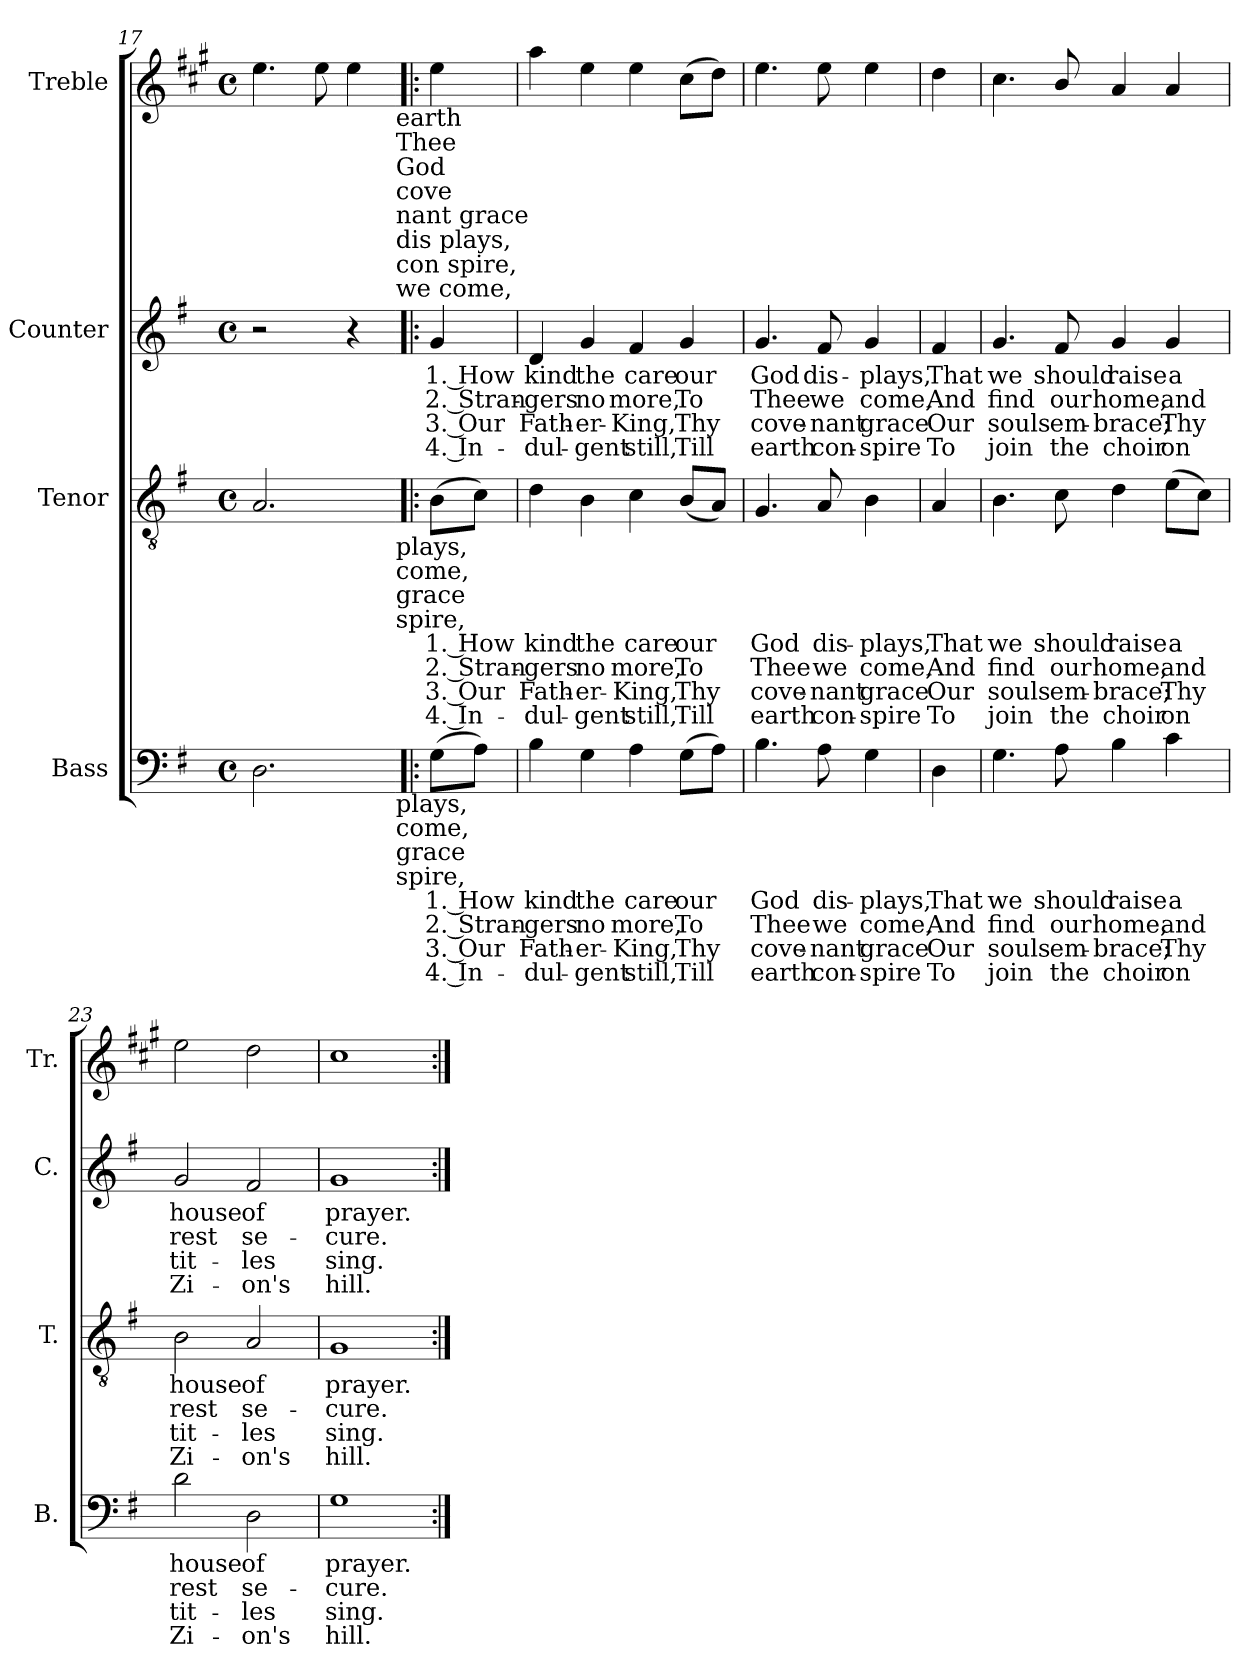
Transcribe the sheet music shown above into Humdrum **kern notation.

**kern	**text	**text	**text	**text	**kern	**text	**text	**text	**text	**kern	**text	**text	**text	**text	**kern
*part4	*part4	*part4	*part4	*part4	*part3	*part3	*part3	*part3	*part3	*part2	*part2	*part2	*part2	*part2	*part1
*staff4	*staff4	*staff4	*staff4	*staff4	*staff3	*staff3	*staff3	*staff3	*staff3	*staff2	*staff2	*staff2	*staff2	*staff2	*staff1
*I"Bass	*	*	*	*	*I"Tenor	*	*	*	*	*I"Counter	*	*	*	*	*I"Treble
*I'B.	*	*	*	*	*I'T.	*	*	*	*	*I'C.	*	*	*	*	*I'Tr.
*clefF4	*	*	*	*	*clefGv2	*	*	*	*	*clefG2	*	*	*	*	*clefG2
*	*	*	*	*	*	*	*	*	*	*	*	*	*	*	*ITrd1c2
*k[f#]	*	*	*	*	*k[f#]	*	*	*	*	*k[f#]	*	*	*	*	*k[f#]
*G:	*	*	*	*	*G:	*	*	*	*	*G:	*	*	*	*	*G:
*M4/4	*	*	*	*	*M4/4	*	*	*	*	*M4/4	*	*	*	*	*M4/4
*met(c)	*	*	*	*	*met(c)	*	*	*	*	*met(c)	*	*	*	*	*met(c)
=17	=17	=17	=17	=17	=17	=17	=17	=17	=17	=17	=17	=17	=17	=17	=17
2.D\	.	.	.	.	2.A/	.	.	.	.	2r	.	.	.	.	4.dd\
.	.	.	.	.	.	.	.	.	.	.	.	.	.	.	8dd\
.	.	.	.	.	.	.	.	.	.	4r	.	.	.	.	4dd\
!	!	!	!	!	!	!	!	!	!	!	!	!	!	!	!LO:TX:b:t=earth
!	!	!	!	!	!	!	!	!	!	!	!	!	!	!	!LO:TX:b:t=Thee
!	!	!	!	!	!	!	!	!	!	!	!	!	!	!	!LO:TX:b:t=God
!	!	!	!	!	!	!	!	!	!	!	!	!	!	!	!LO:TX:b:t=cove
!	!	!	!	!	!	!	!	!	!	!	!	!	!	!	!LO:TX:b:t=nant grace
!	!	!	!	!	!	!	!	!	!	!	!	!	!	!	!LO:TX:b:t=dis plays,
!	!	!	!	!	!	!	!	!	!	!	!	!	!	!	!LO:TX:b:t=con spire,
!	!	!	!	!	!	!	!	!	!	!	!	!	!	!	!LO:TX:b:t=we come,
!	!	!	!	!	!LO:TX:b:t=plays,	!	!	!	!	!	!	!	!	!	!
!	!	!	!	!	!LO:TX:b:t=come,	!	!	!	!	!	!	!	!	!	!
!	!	!	!	!	!LO:TX:b:t=grace	!	!	!	!	!	!	!	!	!	!
!	!	!	!	!	!LO:TX:b:t=spire,	!	!	!	!	!	!	!	!	!	!
!LO:TX:b:t=plays,	!	!	!	!	!	!	!	!	!	!	!	!	!	!	!
!LO:TX:b:t=come,	!	!	!	!	!	!	!	!	!	!	!	!	!	!	!
!LO:TX:b:t=grace	!	!	!	!	!	!	!	!	!	!	!	!	!	!	!
!LO:TX:b:t=spire,	!	!	!	!	!	!	!	!	!	!	!	!	!	!	!
=18!|:	=18!|:	=18!|:	=18!|:	=18!|:	=18!|:	=18!|:	=18!|:	=18!|:	=18!|:	=18!|:	=18!|:	=18!|:	=18!|:	=18!|:	=18!|:
!	!LO:LY:a:rj	!LO:LY:a:rj	!LO:LY:a:rj	!LO:LY:a:rj	!	!LO:LY:a:rj	!LO:LY:a:rj	!LO:LY:a:rj	!LO:LY:a:rj	!	!LO:LY:b:rj	!LO:LY:b:rj	!LO:LY:b:rj	!LO:LY:b:rj	!
(>8G\L	1. How	2. Stran-	-3. Our	4. In-	(>8B\L	1. How	2. Stran-	-3. Our	4. In-	4g/	1. How	2. Stran-	-3. Our	4. In-	4dd\
8A\J)	.	.	.	.	8c\J)	.	.	.	.	.	.	.	.	.	.
=19	=19	=19	=19	=19	=19	=19	=19	=19	=19	=19	=19	=19	=19	=19	=19
!	!LO:LY:a:cj	!LO:LY:a:cj	!LO:LY:a:cj	!LO:LY:a:cj	!	!LO:LY:a:cj	!LO:LY:a:cj	!LO:LY:a:cj	!LO:LY:a:cj	!	!LO:LY:b:cj	!LO:LY:b:cj	!LO:LY:b:cj	!LO:LY:b:cj	!
4B\	-kind	gers	Fath-	-dul-	4d\	-kind	gers	Fath-	-dul-	4d/	-kind	gers	Fath-	-dul-	4gg\
!	!LO:LY:a:cj	!LO:LY:a:cj	!LO:LY:a:cj	!LO:LY:a:cj	!	!LO:LY:a:cj	!LO:LY:a:cj	!LO:LY:a:cj	!LO:LY:a:cj	!	!LO:LY:b:cj	!LO:LY:b:cj	!LO:LY:b:cj	!LO:LY:b:cj	!
4G\	-the	no	er-	-gent	4B\	-the	no	er-	-gent	4g/	-the	no	er-	-gent	4dd\
!	!LO:LY:a:cj	!LO:LY:a:cj	!LO:LY:a:cj	!LO:LY:a:cj	!	!LO:LY:a:cj	!LO:LY:a:cj	!LO:LY:a:cj	!LO:LY:a:cj	!	!LO:LY:b:cj	!LO:LY:b:cj	!LO:LY:b:cj	!LO:LY:b:cj	!
4A\	care	more,	King,	still,	4c\	care	more,	King,	still,	4f#/	care	more,	King,	still,	4dd\
!	!LO:LY:a:cj	!LO:LY:a:cj	!LO:LY:a:cj	!LO:LY:a:cj	!	!LO:LY:a:cj	!LO:LY:a:cj	!LO:LY:a:cj	!LO:LY:a:cj	!	!LO:LY:b:cj	!LO:LY:b:cj	!LO:LY:b:cj	!LO:LY:b:cj	!
(>8G\L	our	To	Thy	Till	(<8B/L	our	To	Thy	Till	4g/	our	To	Thy	Till	(>8b\L
8A\J)	.	.	.	.	8A/J)	.	.	.	.	.	.	.	.	.	8cc\J)
!!LO:LB:g=z
=20	=20	=20	=20	=20	=20	=20	=20	=20	=20	=20	=20	=20	=20	=20	=20
!	!LO:LY:a:cj	!LO:LY:a:cj	!LO:LY:a:cj	!LO:LY:a:cj	!	!LO:LY:a:cj	!LO:LY:a:cj	!LO:LY:a:cj	!LO:LY:a:cj	!	!LO:LY:b:cj	!LO:LY:b:cj	!LO:LY:b:cj	!LO:LY:b:cj	!
4.B\	God	Thee	cove-	-earth	4.G/	God	Thee	cove-	-earth	4.g/	God	Thee	cove-	-earth	4.dd\
!	!LO:LY:a:cj	!LO:LY:a:cj	!LO:LY:a:cj	!LO:LY:a:cj	!	!LO:LY:a:cj	!LO:LY:a:cj	!LO:LY:a:cj	!LO:LY:a:cj	!	!LO:LY:b:cj	!LO:LY:b:cj	!LO:LY:b:cj	!LO:LY:b:cj	!
8A\	dis-	-we	nant	con-	8A/	dis-	-we	nant	con-	8f#/	dis-	-we	nant	con-	8dd\
!	!LO:LY:a:cj	!LO:LY:a:cj	!LO:LY:a:cj	!LO:LY:a:cj	!	!LO:LY:a:cj	!LO:LY:a:cj	!LO:LY:a:cj	!LO:LY:a:cj	!	!LO:LY:b:cj	!LO:LY:b:cj	!LO:LY:b:cj	!LO:LY:b:cj	!
4G\	-plays,	come,	grace	spire	4B\	-plays,	come,	grace	spire	4g/	-plays,	come,	grace	spire	4dd\
=21	=21	=21	=21	=21	=21	=21	=21	=21	=21	=21	=21	=21	=21	=21	=21
!	!LO:LY:a:cj	!LO:LY:a:cj	!LO:LY:a:cj	!LO:LY:a:cj	!	!LO:LY:a:cj	!LO:LY:a:cj	!LO:LY:a:cj	!LO:LY:a:cj	!	!LO:LY:b:cj	!LO:LY:b:cj	!LO:LY:b:cj	!LO:LY:b:cj	!
4D\	That	And	Our	To	4A/	That	And	Our	To	4f#/	That	And	Our	To	4cc\
=22	=22	=22	=22	=22	=22	=22	=22	=22	=22	=22	=22	=22	=22	=22	=22
!	!LO:LY:a:cj	!LO:LY:a:cj	!LO:LY:a:cj	!LO:LY:a:cj	!	!LO:LY:a:cj	!LO:LY:a:cj	!LO:LY:a:cj	!LO:LY:a:cj	!	!LO:LY:b:cj	!LO:LY:b:cj	!LO:LY:b:cj	!LO:LY:b:cj	!
4.G\	we	find	souls	join	4.B\	we	find	souls	join	4.g/	we	find	souls	join	4.b\
!	!LO:LY:a:cj	!LO:LY:a:cj	!LO:LY:a:cj	!LO:LY:a:cj	!	!LO:LY:a:cj	!LO:LY:a:cj	!LO:LY:a:cj	!LO:LY:a:cj	!	!LO:LY:b:cj	!LO:LY:b:cj	!LO:LY:b:cj	!LO:LY:b:cj	!
8A\	should	our	em-	-the	8c\	should	our	em-	-the	8f#/	should	our	em-	-the	8a/
!	!LO:LY:a:cj	!LO:LY:a:cj	!LO:LY:a:cj	!LO:LY:a:cj	!	!LO:LY:a:cj	!LO:LY:a:cj	!LO:LY:a:cj	!LO:LY:a:cj	!	!LO:LY:b:cj	!LO:LY:b:cj	!LO:LY:b:cj	!LO:LY:b:cj	!
4B\	raise	home,	brace;	choir	4d\	raise	home,	brace;	choir	4g/	raise	home,	brace;	choir	4g/
!	!LO:LY:a:cj	!LO:LY:a:cj	!LO:LY:a:cj	!LO:LY:a:cj	!	!LO:LY:a:cj	!LO:LY:a:cj	!LO:LY:a:cj	!LO:LY:a:cj	!	!LO:LY:b:cj	!LO:LY:b:cj	!LO:LY:b:cj	!LO:LY:b:cj	!
4c\	a	and	Thy	on	(>8e\L	a	and	Thy	on	4g/	a	and	Thy	on	4g/
.	.	.	.	.	8c\J)	.	.	.	.	.	.	.	.	.	.
=23	=23	=23	=23	=23	=23	=23	=23	=23	=23	=23	=23	=23	=23	=23	=23
!	!LO:LY:a:cj	!LO:LY:a:cj	!LO:LY:a:cj	!LO:LY:a:cj	!	!LO:LY:a:cj	!LO:LY:a:cj	!LO:LY:a:cj	!LO:LY:a:cj	!	!LO:LY:b:cj	!LO:LY:b:cj	!LO:LY:b:cj	!LO:LY:b:cj	!
2d\	house	rest	tit-	-Zi-	2B\	house	rest	tit-	-Zi-	2g/	house	rest	tit-	-Zi-	2dd\
!	!LO:LY:a:cj	!LO:LY:a:cj	!LO:LY:a:cj	!LO:LY:a:cj	!	!LO:LY:a:cj	!LO:LY:a:cj	!LO:LY:a:cj	!LO:LY:a:cj	!	!LO:LY:b:cj	!LO:LY:b:cj	!LO:LY:b:cj	!LO:LY:b:cj	!
2D\	-of	se-	-les	on's	2A/	-of	se-	-les	on's	2f#/	-of	se-	-les	on's	2cc\
=24	=24	=24	=24	=24	=24	=24	=24	=24	=24	=24	=24	=24	=24	=24	=24
!	!LO:LY:a:cj	!LO:LY:a:cj	!LO:LY:a:cj	!LO:LY:a:cj	!	!LO:LY:a:cj	!LO:LY:a:cj	!LO:LY:a:cj	!LO:LY:a:cj	!	!LO:LY:b:cj	!LO:LY:b:cj	!LO:LY:b:cj	!LO:LY:b:cj	!
1G	prayer.	cure.	sing.	hill.	1G	prayer.	cure.	sing.	hill.	1g	prayer.	cure.	sing.	hill.	1b
=:|!	=:|!	=:|!	=:|!	=:|!	=:|!	=:|!	=:|!	=:|!	=:|!	=:|!	=:|!	=:|!	=:|!	=:|!	=:|!
*-	*-	*-	*-	*-	*-	*-	*-	*-	*-	*-	*-	*-	*-	*-	*-
